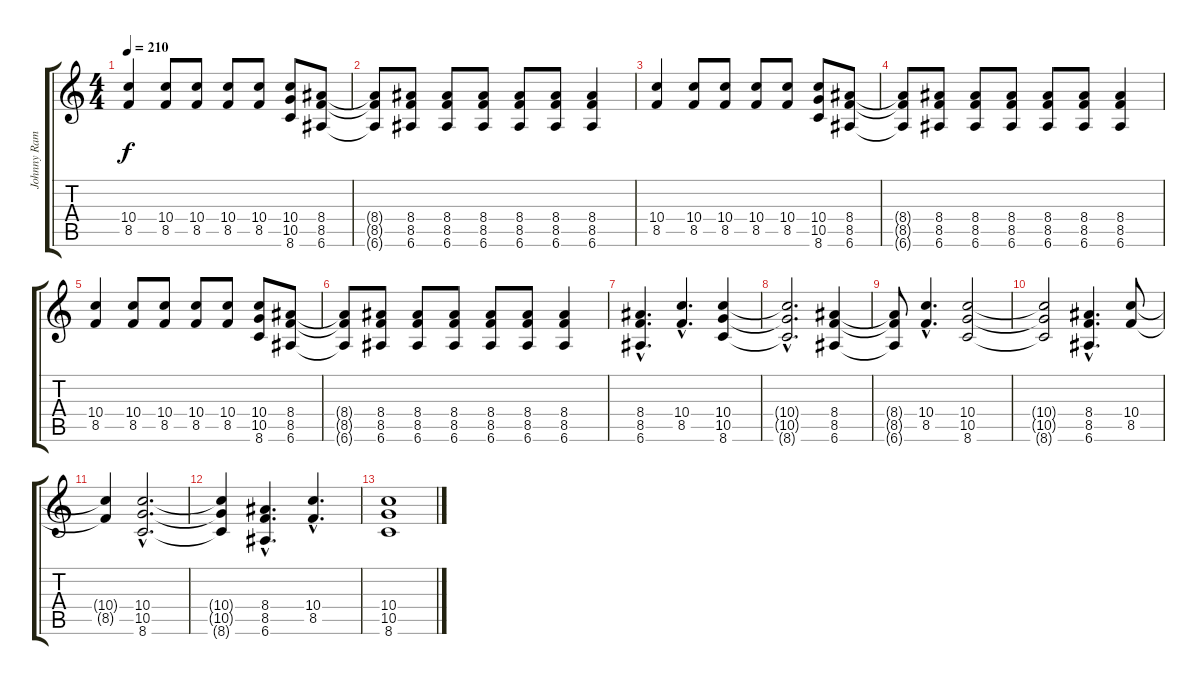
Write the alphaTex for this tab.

\track ("Johnny Ramone" "Johnny Ram") {instrument distortionguitar}
\staff {score tabs}
\tuning (E4 B3 G3 D3 A2 E2) {hide}
\ts (4 4)
\tempo 210
\clef g2
\ks c
(10.4 8.5).4{dy f} (10.4 8.5).8 (10.4 8.5).8 (10.4 8.5).8 (10.4 8.5).8 (10.4 10.5 8.6).8 (8.4 8.5 6.6).8 |
(8.4{t} 8.5{t} 6.6{t}).8 (8.4 8.5 6.6).8 (8.4 8.5 6.6).8 (8.4 8.5 6.6).8 (8.4 8.5 6.6).8 (8.4 8.5 6.6).8 (8.4 8.5 6.6).4 |
(10.4 8.5).4 (10.4 8.5).8 (10.4 8.5).8 (10.4 8.5).8 (10.4 8.5).8 (10.4 10.5 8.6).8 (8.4 8.5 6.6).8 |
(8.4{t} 8.5{t} 6.6{t}).8 (8.4 8.5 6.6).8 (8.4 8.5 6.6).8 (8.4 8.5 6.6).8 (8.4 8.5 6.6).8 (8.4 8.5 6.6).8 (8.4 8.5 6.6).4 |
(10.4 8.5).4 (10.4 8.5).8 (10.4 8.5).8 (10.4 8.5).8 (10.4 8.5).8 (10.4 10.5 8.6).8 (8.4 8.5 6.6).8 |
(8.4{t} 8.5{t} 6.6{t}).8 (8.4 8.5 6.6).8 (8.4 8.5 6.6).8 (8.4 8.5 6.6).8 (8.4 8.5 6.6).8 (8.4 8.5 6.6).8 (8.4 8.5 6.6).4 |
(8.4{hac} 8.5{hac} 6.6{hac}).4{d} (10.4{hac} 8.5{hac}).4{d} (10.4 10.5 8.6).4 |
(10.4{hac t} 10.5{hac t} 8.6{hac t}).2{d} (8.4 8.5 6.6).4 |
(8.4{t} 8.5{t} 6.6{t}).8 (10.4{hac} 8.5{hac}).4{d} (10.4 10.5 8.6).2 |
(10.4{t} 10.5{t} 8.6{t}).2 (8.4{hac} 8.5{hac} 6.6{hac}).4{d} (10.4 8.5).8 |
(10.4{t} 8.5{t}).4 (10.4{hac} 10.5{hac} 8.6{hac}).2{d} |
(10.4{t} 10.5{t} 8.6{t}).4 (8.4{hac} 8.5{hac} 6.6{hac}).4{d} (10.4{hac} 8.5{hac}).4{d} |
(10.4 10.5 8.6).1
